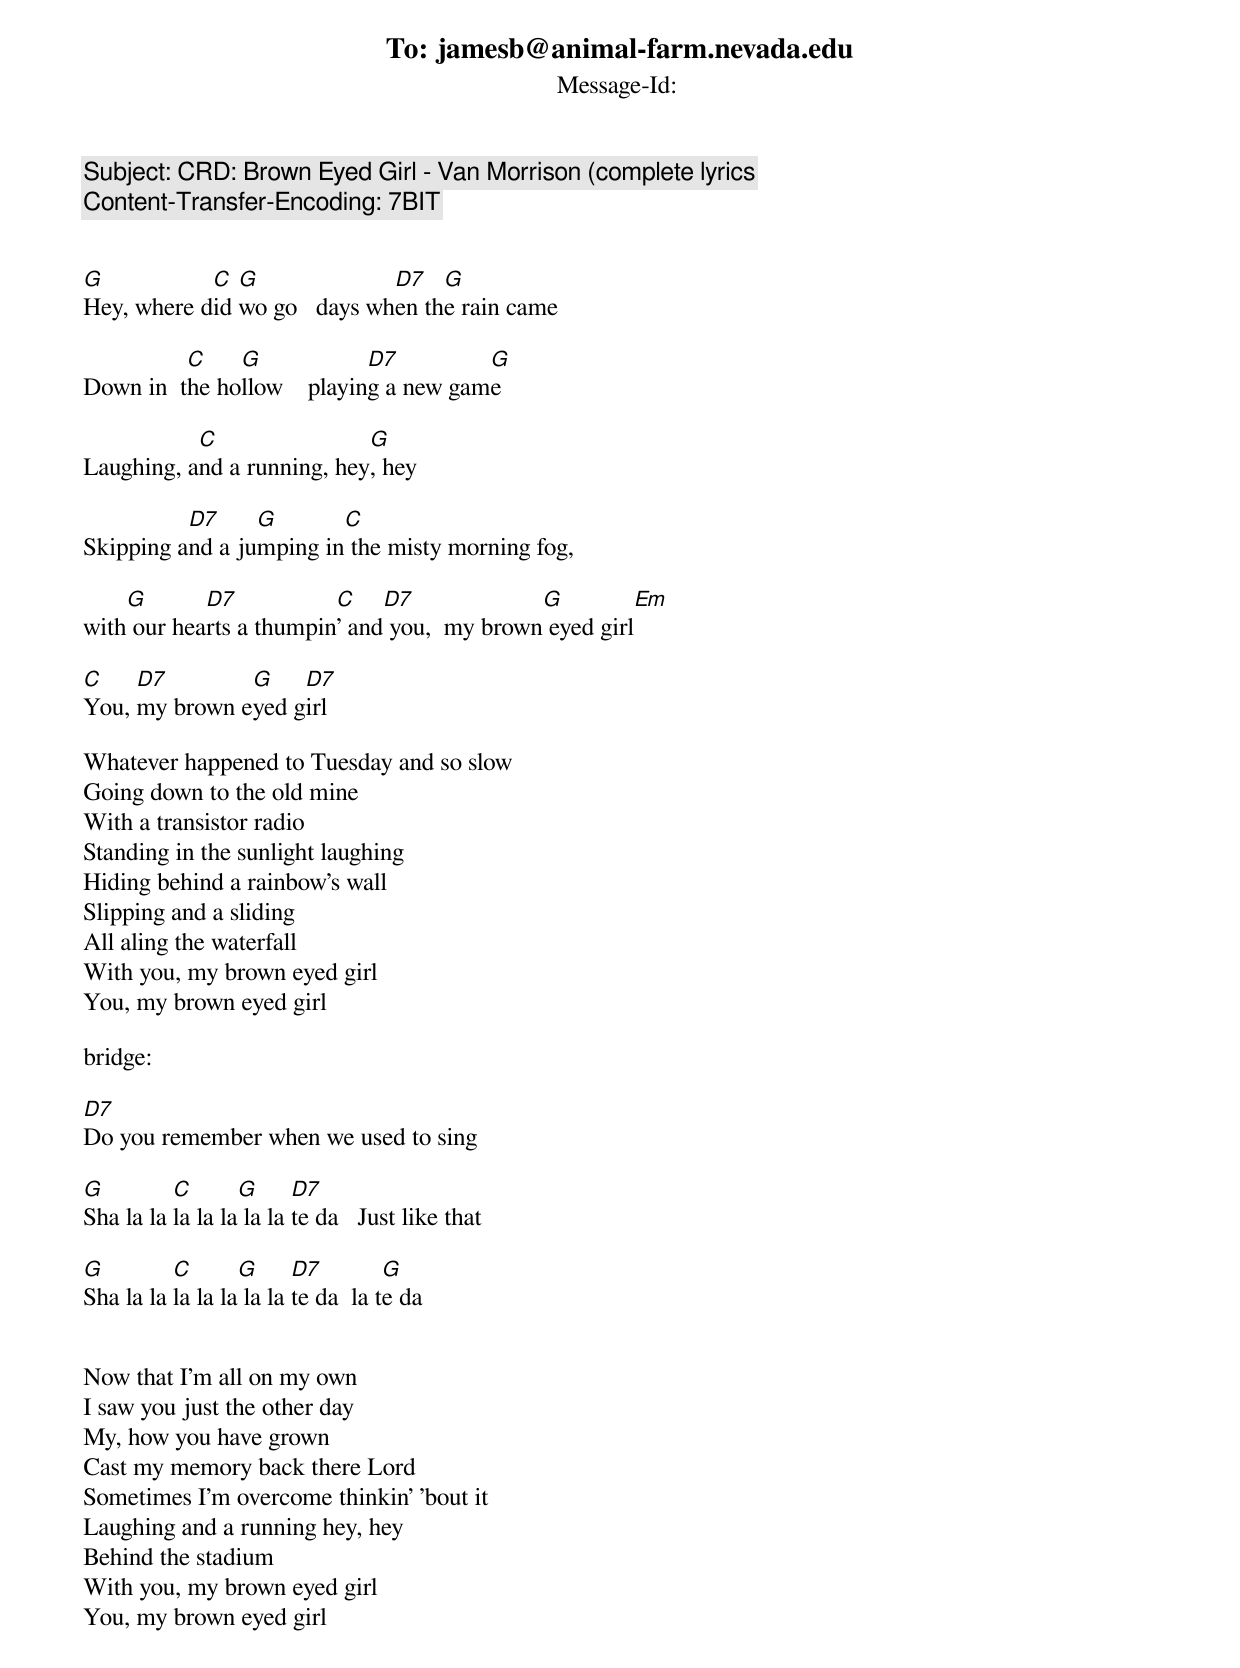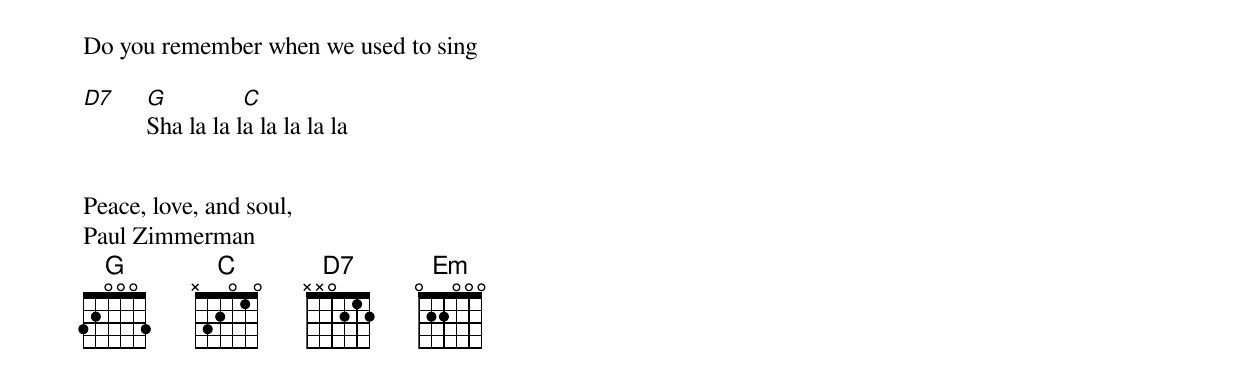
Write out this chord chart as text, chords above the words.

Subject: CRD: Brown Eyed Girl - Van Morrison (complete lyrics
To: jamesb@animal-farm.nevada.edu
Message-Id: <01GUITCXUADE99DKKB@asu.edu>
Content-Transfer-Encoding: 7BIT


G           C  G              D7   G
Hey, where did wo go   days when the rain came

          C    G             D7         G
Down in  the hollow    playing a new game

           C                G
Laughing, and a running, hey, hey

          D7     G       C
Skipping and a jumping in the misty morning fog,

    G       D7           C    D7             G         Em
with our hearts a thumpin' and you,  my brown eyed girl

C    D7        G    D7
You, my brown eyed girl

Whatever happened to Tuesday and so slow
Going down to the old mine
With a transistor radio
Standing in the sunlight laughing
Hiding behind a rainbow's wall
Slipping and a sliding
All aling the waterfall
With you, my brown eyed girl
You, my brown eyed girl

bridge:

D7
Do you remember when we used to sing

G         C       G      D7
Sha la la la la la la la te da   Just like that

G         C       G      D7         G
Sha la la la la la la la te da  la te da


Now that I'm all on my own
I saw you just the other day
My, how you have grown
Cast my memory back there Lord
Sometimes I'm overcome thinkin' 'bout it
Laughing and a running hey, hey
Behind the stadium
With you, my brown eyed girl
You, my brown eyed girl

Do you remember when we used to sing

D7   G          C
     Sha la la la la la la la


Peace, love, and soul,
Paul Zimmerman
